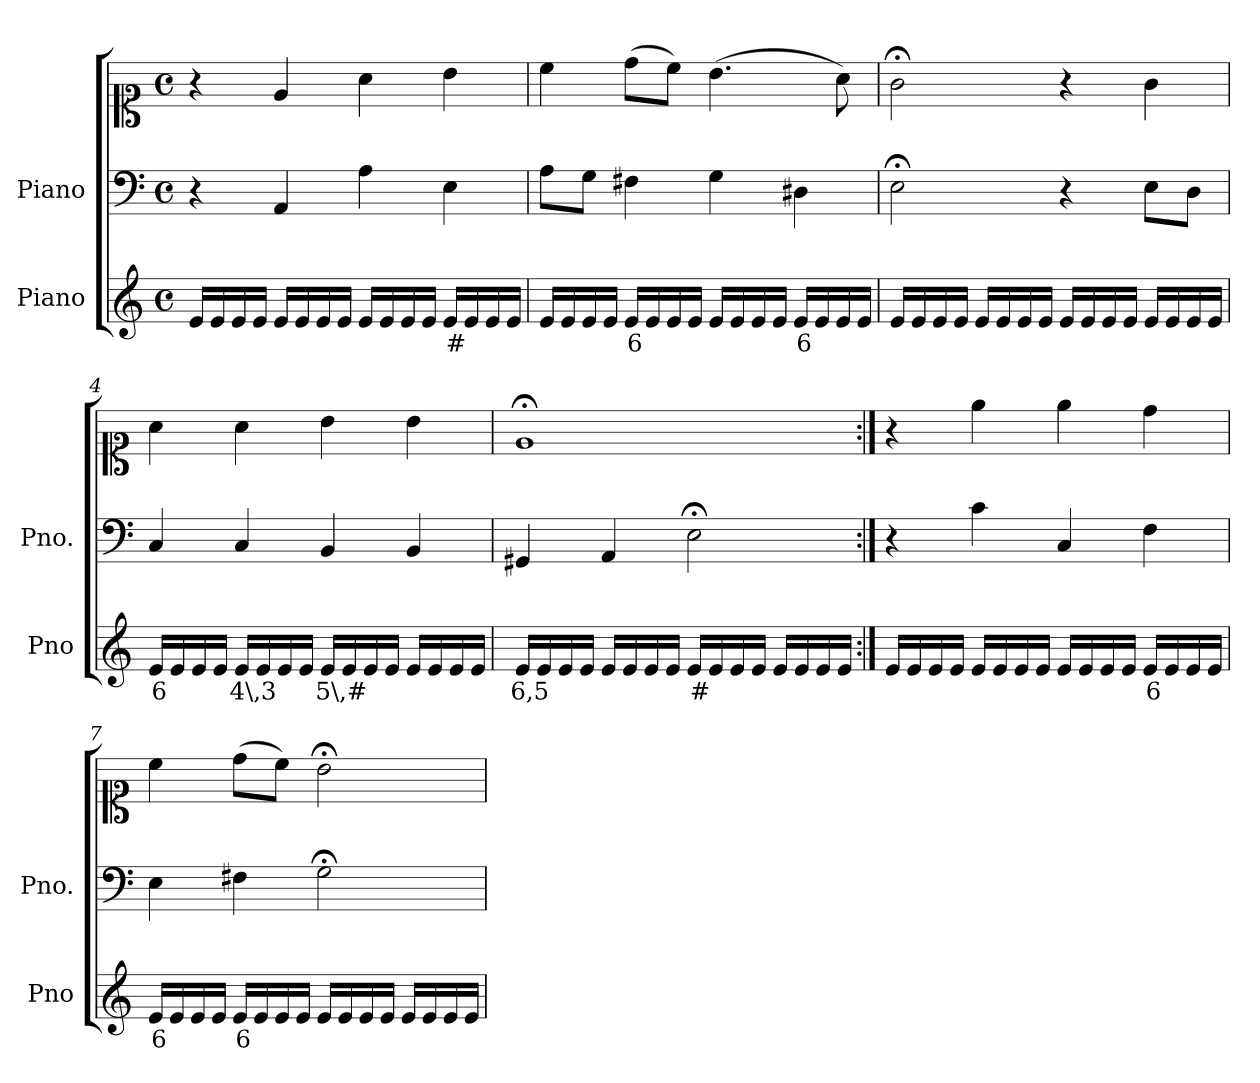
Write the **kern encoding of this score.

**kern	**text	**kern	**kern
*part2	*part2	*part1	*part1
*staff3	*staff3	*staff2	*staff1
*I"Piano	*	*I"Piano	*
*I'Pno	*	*I'Pno.	*
*clefG2	*	*clefF4	*clefC1
*k[]	*	*k[]	*k[]
*M4/4	*	*M4/4	*M4/4
*met(c)	*	*met(c)	*met(c)
=1	=1	=1	=1
16e/LL	.	4r	4r
16e/	.	.	.
16e/	.	.	.
16e/JJ	.	.	.
16e/LL	.	4AA/	4e/
16e/	.	.	.
16e/	.	.	.
16e/JJ	.	.	.
16e/LL	.	4A\	4a\
16e/	.	.	.
16e/	.	.	.
16e/JJ	.	.	.
!	!LO:LY:b	!	!
16e/LL	#	4E\	4b\
16e/	.	.	.
16e/	.	.	.
16e/JJ	.	.	.
=2	=2	=2	=2
16e/LL	.	8A\L	4cc\
16e/	.	.	.
!	!LO:LY:b	!	!
16e/	_	8G\J	.
16e/JJ	.	.	.
!	!LO:LY:b	!	!
16e/LL	6	4F#X\	(>8dd\L
16e/	.	.	.
16e/	.	.	8cc\J)
16e/JJ	.	.	.
16e/LL	.	4G\	(>4.b\
16e/	.	.	.
16e/	.	.	.
16e/JJ	.	.	.
!	!LO:LY:b	!	!
16e/LL	6	4D#X\	.
16e/	.	.	.
16e/	.	.	8a\)
16e/JJ	.	.	.
=3	=3	=3	=3
16e/LL	.	2E;<\	2g;<\
16e/	.	.	.
16e/	.	.	.
16e/JJ	.	.	.
16e/LL	.	.	.
16e/	.	.	.
16e/	.	.	.
16e/JJ	.	.	.
16e/LL	.	4r	4r
16e/	.	.	.
16e/	.	.	.
16e/JJ	.	.	.
16e/LL	.	8E\L	4g\
16e/	.	.	.
!	!LO:LY:b	!	!
16e/	_	8D\J	.
16e/JJ	.	.	.
=4	=4	=4	=4
!	!LO:LY:b	!	!
16e/LL	6	4C/	4a\
16e/	.	.	.
16e/	.	.	.
16e/JJ	.	.	.
!	!LO:LY:b	!	!
16e/LL	4\,3	4C/	4a\
16e/	.	.	.
16e/	.	.	.
16e/JJ	.	.	.
!	!LO:LY:b	!	!
16e/LL	5\,#	4BB/	4b\
16e/	.	.	.
16e/	.	.	.
16e/JJ	.	.	.
!	!LO:LY:b	!	!
16e/LL	_	4BB/	4b\
16e/	.	.	.
16e/	.	.	.
16e/JJ	.	.	.
=5	=5	=5	=5
!	!LO:LY:b	!	!
16e/LL	6,5	4GG#X/	1e;<
16e/	.	.	.
16e/	.	.	.
16e/JJ	.	.	.
16e/LL	.	4AA/	.
16e/	.	.	.
16e/	.	.	.
16e/JJ	.	.	.
!	!LO:LY:b	!	!
16e/LL	#	2E;<\	.
16e/	.	.	.
16e/	.	.	.
16e/JJ	.	.	.
16e/LL	.	.	.
16e/	.	.	.
16e/	.	.	.
16e/JJ	.	.	.
=6:|!	=6:|!	=6:|!	=6:|!
16e/LL	.	4r	4r
16e/	.	.	.
16e/	.	.	.
16e/JJ	.	.	.
16e/LL	.	4c\	4ee\
16e/	.	.	.
16e/	.	.	.
16e/JJ	.	.	.
16e/LL	.	4C/	4ee\
16e/	.	.	.
16e/	.	.	.
16e/JJ	.	.	.
!	!LO:LY:b	!	!
16e/LL	6	4F\	4dd\
16e/	.	.	.
16e/	.	.	.
16e/JJ	.	.	.
=7	=7	=7	=7
!	!LO:LY:b	!	!
16e/LL	6	4E\	4cc\
16e/	.	.	.
16e/	.	.	.
16e/JJ	.	.	.
!	!LO:LY:b	!	!
16e/LL	6	4F#X\	(>8dd\L
16e/	.	.	.
16e/	.	.	8cc\J)
16e/JJ	.	.	.
16e/LL	.	2G;<\	2b;<\
16e/	.	.	.
16e/	.	.	.
16e/JJ	.	.	.
16e/LL	.	.	.
16e/	.	.	.
16e/	.	.	.
16e/JJ	.	.	.
=	=	=	=
*-	*-	*-	*-
